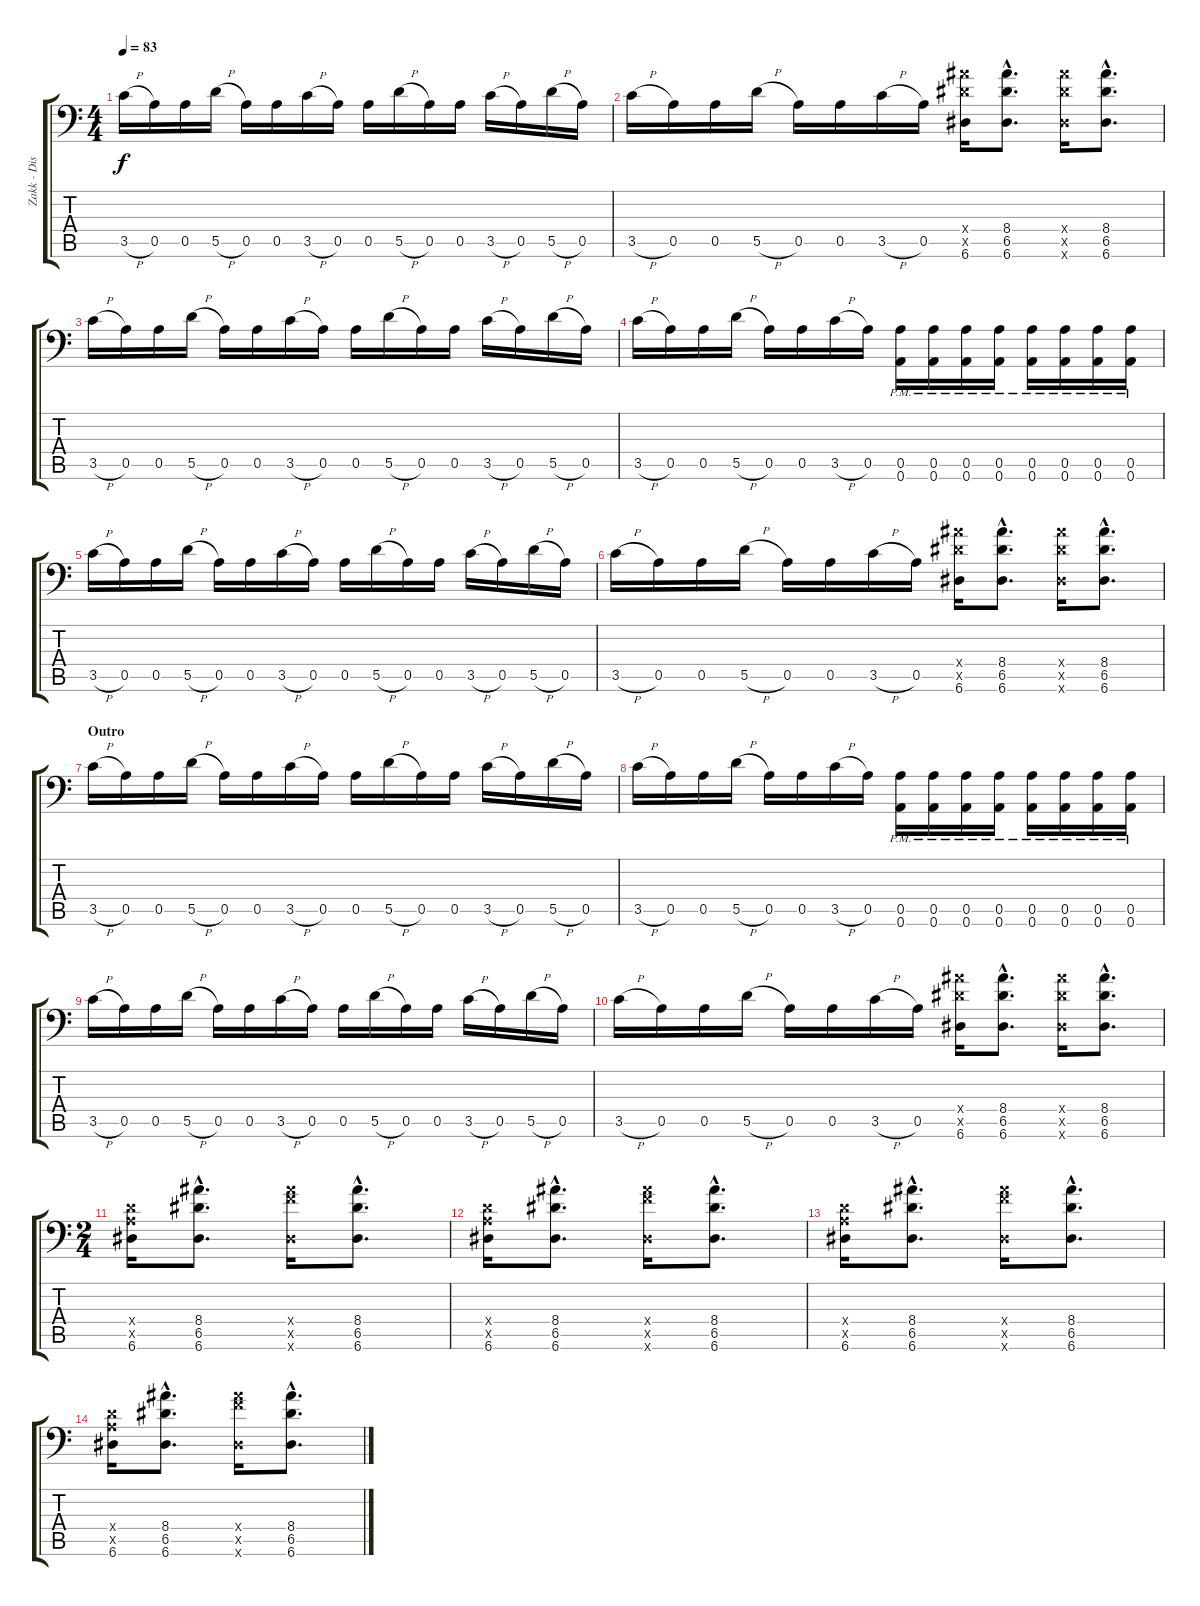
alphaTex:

\track ("Zakk - Distortion" "Zakk - Dis") {instrument overdrivenguitar}
\staff {score tabs}
\tuning (E4 B3 G3 D3 A2 A1) {hide}
\ts (4 4)
\tempo 83
\clef f4
\ks c
3.5{h}.16{dy f} 0.5.16 0.5.16 5.5{h}.16 0.5.16 0.5.16 3.5{h}.16 0.5.16 0.5.16 5.5{h}.16 0.5.16 0.5.16 3.5{h}.16 0.5.16 5.5{h}.16 0.5.16 |
3.5{h}.16 0.5.16 0.5.16 5.5{h}.16 0.5.16 0.5.16 3.5{h}.16 0.5.16 (8.4{x} 6.5{x} 6.6).16 (8.4{hac} 6.5{hac} 6.6{hac}).8{d} (8.4{x} 6.5{x} 6.6{x}).16 (8.4{hac} 6.5{hac} 6.6{hac}).8{d} |
3.5{h}.16 0.5.16 0.5.16 5.5{h}.16 0.5.16 0.5.16 3.5{h}.16 0.5.16 0.5.16 5.5{h}.16 0.5.16 0.5.16 3.5{h}.16 0.5.16 5.5{h}.16 0.5.16 |
3.5{h}.16 0.5.16 0.5.16 5.5{h}.16 0.5.16 0.5.16 3.5{h}.16 0.5.16 (0.5 0.6{pm}).16 (0.5 0.6{pm}).16 (0.5 0.6{pm}).16 (0.5 0.6{pm}).16 (0.5 0.6{pm}).16 (0.5 0.6{pm}).16 (0.5 0.6{pm}).16 (0.5 0.6{pm}).16 |
3.5{h}.16 0.5.16 0.5.16 5.5{h}.16 0.5.16 0.5.16 3.5{h}.16 0.5.16 0.5.16 5.5{h}.16 0.5.16 0.5.16 3.5{h}.16 0.5.16 5.5{h}.16 0.5.16 |
3.5{h}.16 0.5.16 0.5.16 5.5{h}.16 0.5.16 0.5.16 3.5{h}.16 0.5.16 (8.4{x} 6.5{x} 6.6).16 (8.4{hac} 6.5{hac} 6.6{hac}).8{d} (8.4{x} 6.5{x} 6.6{x}).16 (8.4{hac} 6.5{hac} 6.6{hac}).8{d} |
\section ("" "Outro")
3.5{h}.16 0.5.16 0.5.16 5.5{h}.16 0.5.16 0.5.16 3.5{h}.16 0.5.16 0.5.16 5.5{h}.16 0.5.16 0.5.16 3.5{h}.16 0.5.16 5.5{h}.16 0.5.16 |
3.5{h}.16 0.5.16 0.5.16 5.5{h}.16 0.5.16 0.5.16 3.5{h}.16 0.5.16 (0.5 0.6{pm}).16 (0.5 0.6{pm}).16 (0.5 0.6{pm}).16 (0.5 0.6{pm}).16 (0.5 0.6{pm}).16 (0.5 0.6{pm}).16 (0.5 0.6{pm}).16 (0.5 0.6{pm}).16 |
3.5{h}.16 0.5.16 0.5.16 5.5{h}.16 0.5.16 0.5.16 3.5{h}.16 0.5.16 0.5.16 5.5{h}.16 0.5.16 0.5.16 3.5{h}.16 0.5.16 5.5{h}.16 0.5.16 |
3.5{h}.16 0.5.16 0.5.16 5.5{h}.16 0.5.16 0.5.16 3.5{h}.16 0.5.16 (8.4{x} 6.5{x} 6.6).16 (8.4{hac} 6.5{hac} 6.6{hac}).8{d} (8.4{x} 6.5{x} 6.6{x}).16 (8.4{hac} 6.5{hac} 6.6{hac}).8{d} |
\ts (2 4)
(0.4{x} 0.5{x} 6.6).16 (8.4{hac} 6.5{hac} 6.6{hac}).8{d} (8.4{x} 8.5{x} 6.6{x}).16 (8.4{hac} 6.5{hac} 6.6{hac}).8{d} |
(0.4{x} 0.5{x} 6.6).16 (8.4{hac} 6.5{hac} 6.6{hac}).8{d} (8.4{x} 8.5{x} 6.6{x}).16 (8.4{hac} 6.5{hac} 6.6{hac}).8{d} |
(0.4{x} 0.5{x} 6.6).16 (8.4{hac} 6.5{hac} 6.6{hac}).8{d} (8.4{x} 8.5{x} 6.6{x}).16 (8.4{hac} 6.5{hac} 6.6{hac}).8{d} |
(0.4{x} 0.5{x} 6.6).16 (8.4{hac} 6.5{hac} 6.6{hac}).8{d} (8.4{x} 8.5{x} 6.6{x}).16 (8.4{hac} 6.5{hac} 6.6{hac}).8{d}
